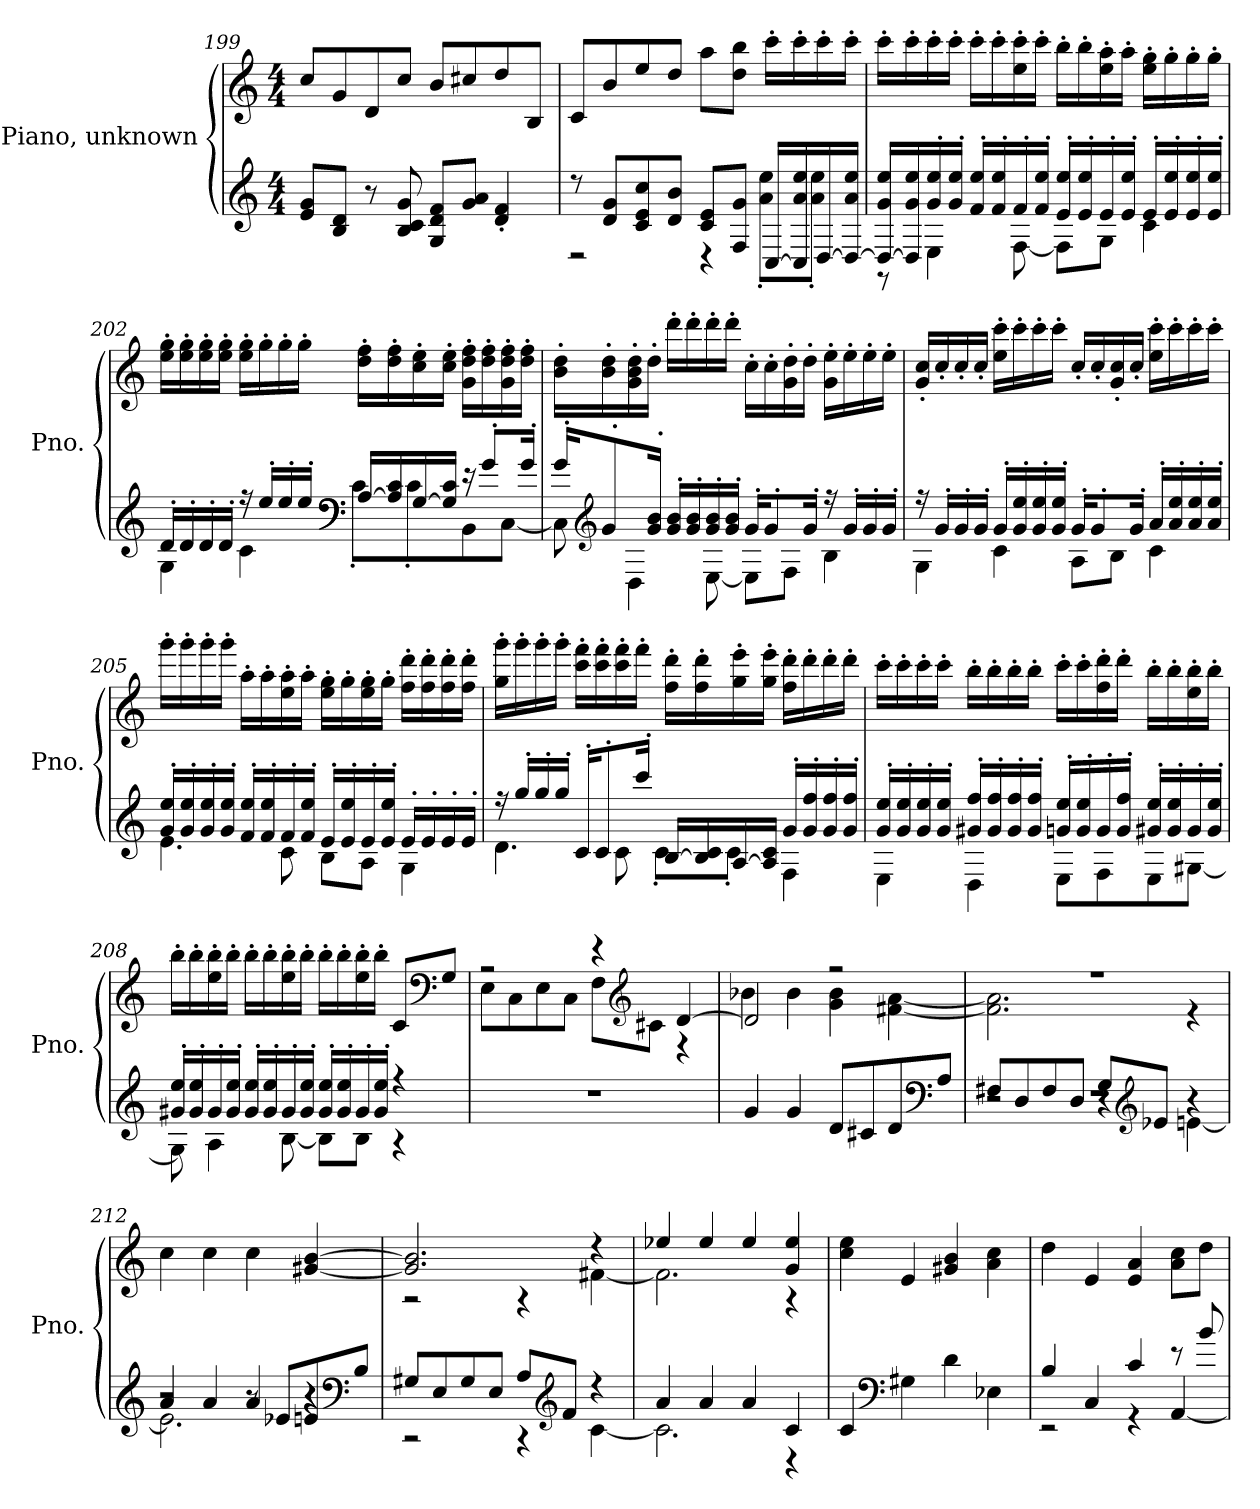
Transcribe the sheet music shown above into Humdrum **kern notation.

**kern	**kern
*part1	*part1
*staff2	*staff1
*I"Piano, unknown	*
*I'Pno.	*
*clefG2	*clefG2
*k[]	*k[]
*M4/4	*M4/4
=199	=199
8e/ 8g/L	8cc/L
8B/ 8d/J	8g/
8r	8d/
8B/ 8c/ 8g/	8cc/J
8G/ 8d/ 8f/L	8b/L
8g/ 8a/J	8cc#X/
4d/' 4f/'	8dd/
.	8B/J
=200	=200
*^	*
8r	2r	8c/L
8d/ 8g/L	.	8b/
8c/ 8e/ 8cc/	.	8ee/
8d/ 8b/J	.	8dd/J
8c/ 8e/L	4r	8aa\L
8F/ 8g/J	.	8dd\ 8bb\J
[16C/LL	8a\' 8ee\'L	16ccc'\LL
16C/] 16a/ 16ee/	.	16ccc'\
[16D/	8a\' 8ee\'J	16ccc'\
16D/_ 16a/ 16ee/JJ	.	16ccc'\JJ
!!LO:LB:g=z
=201	=201	=201
16D/_ 16g/ 16ee/LL	8r	16ccc'\LL
16D/] 16g/ 16ee/	.	16ccc'\
16g/' 16ee/'	4E\	16ccc'\
16g/' 16ee/'JJ	.	16ccc'\JJ
16f/' 16ee/'LL	.	16ccc'\LL
16f/' 16ee/'	.	16ccc'\
16f'/	[8F\	16ee\' 16ccc\'
16f/' 16ee/'JJ	.	16ccc'\JJ
16e/' 16ee/'LL	8F\L]	16bb'\LL
16e/' 16ee/'	.	16bb'\
16e'/	8G\J	16ee\' 16aa\'
16e/' 16ee/'JJ	.	16aa'\JJ
16e'/LL	4c\	16ee\' 16gg\'LL
16e/' 16ee/'	.	16gg'\
16e/' 16ee/'	.	16gg'\
16e/' 16ee/'JJ	.	16gg'\JJ
=202	=202	=202
16d'/LL	4G\	16ee\' 16gg\'LL
16d'/	.	16ee\' 16gg\'
16d'/	.	16ee\' 16gg\'
16d'/JJ	.	16ee\' 16gg\'JJ
16r	4c\	16ee\' 16gg\'LL
16ee'/LL	.	16gg'\
16ee'/	.	16gg'\
16ee'/JJ	.	16gg'\JJ
*clefF4	*	*
[16A/LL	8c'\L	16dd\' 16ff\'LL
16A/] 16c/	.	16dd\' 16ff\'
[16G/	8c'\	16cc\' 16ee\'
16G/] 16c/JJ	.	16cc\' 16ee\'JJ
16r	8BB\	16g\' 16dd\' 16ff\'LL
8g'/L	.	16dd\' 16ff\'
.	[8C\J	16g\' 16dd\' 16ff\'
16g'/Jk	.	16dd\' 16ff\'JJ
!!LO:LB:g=z
=203	=203	=203
16g'/KL	8C\]	16b\' 16dd\'LL
*clefG2	*	*
8g'/	.	16b\' 16dd\'
.	4D\	16g\' 16b\' 16dd\'
16g/' 16b/'Jk	.	16dd'\JJ
16g/' 16b/'LL	.	16ddd'\LL
16g/' 16b/'	.	16ddd'\
16g/' 16b/'	[8E\	16ddd'\
16g/' 16b/'JJ	.	16ddd'\JJ
16g'/KL	8E\L]	16cc'\LL
8g'/	.	16cc'\
.	8F\J	16g\' 16dd\'
16g'/Jk	.	16dd'\JJ
16r	4B\	16g\' 16ee\'LL
16g'/LL	.	16ee'\
16g'/	.	16ee'\
16g'/JJ	.	16ee'\JJ
=204	=204	=204
16r	4G\	16g/' 16cc/'LL
16g'/LL	.	16cc'/
16g'/	.	16cc'/
16g'/JJ	.	16cc'/JJ
16g'/LL	4c\	16ee\' 16ccc\'LL
16g/' 16ee/'	.	16ccc'\
16g/' 16ee/'	.	16ccc'\
16g/' 16ee/'JJ	.	16ccc'\JJ
16g'/KL	8A\L	16cc'/LL
8g'/	.	16cc'/
.	8B\J	16g/' 16cc/'
16g'/Jk	.	16cc'/JJ
16a'/LL	4c\	16ee\' 16ccc\'LL
16a/' 16ee/'	.	16ccc'\
16a/' 16ee/'	.	16ccc'\
16a/' 16ee/'JJ	.	16ccc'\JJ
!!LO:LB:g=z
=205	=205	=205
16g/' 16ee/'LL	4.e\	16ggg'\LL
16g/' 16ee/'	.	16ggg'\
16g/' 16ee/'	.	16ggg'\
16g/' 16ee/'JJ	.	16ggg'\JJ
16f/' 16ee/'LL	.	16aa'\LL
16f/' 16ee/'	.	16aa'\
16f'/	8c\	16ee\' 16aa\'
16f/' 16ee/'JJ	.	16aa'\JJ
16e'/LL	8B\L	16ee\' 16gg\'LL
16e/' 16ee/'	.	16gg'\
16e'/	8A\J	16ee\' 16gg\'
16e/' 16ee/'JJ	.	16gg'\JJ
16e'/LL	4G\	16ff\' 16ddd\'LL
16e'/	.	16ff\' 16ddd\'
16e'/	.	16ff\' 16ddd\'
16e'/JJ	.	16ff\' 16ddd\'JJ
=206	=206	=206
16r	4.d\	16gg\' 16ggg\'LL
16gg'/LL	.	16ggg'\
16gg'/	.	16ggg'\
16gg'/JJ	.	16ggg'\JJ
16c'/KL	.	16ccc\' 16fff\'LL
8c'/	.	16ccc\' 16fff\'
.	8c\	16ccc\' 16fff\'
16ccc'/Jk	.	16fff'\JJ
[16B/LL	8c'\L	16ff\' 16ddd\'LL
16B/] 16c/	.	16ff\' 16ddd\'
[16A/	8c'\J	16gg\' 16eee\'
16A/] 16c/JJ	.	16gg\' 16eee\'JJ
16g'/LL	4F\	16ff\' 16ddd\'LL
16g/' 16ff/'	.	16ddd'\
16g/' 16ff/'	.	16ddd'\
16g/' 16ff/'JJ	.	16ddd'\JJ
!!LO:LB:g=z
=207	=207	=207
16g/' 16ee/'LL	4E\	16ccc'\LL
16g/' 16ee/'	.	16ccc'\
16g/' 16ee/'	.	16ccc'\
16g/' 16ee/'JJ	.	16ccc'\JJ
16g#X/' 16ff/'LL	4D\	16bb'\LL
16g#/' 16ff/'	.	16bb'\
16g#/' 16ff/'	.	16bb'\
16g#/' 16ff/'JJ	.	16bb'\JJ
16gn/' 16ee/'LL	8E\L	16ccc'\LL
16g/' 16ee/'	.	16ccc'\
16g'/	8F\	16ff\' 16ddd\'
16g/' 16ff/'JJ	.	16ddd'\JJ
16g#X/' 16ee/'LL	8E\	16bb'\LL
16g#/' 16ee/'	.	16bb'\
16g#'/	[8G#X\J	16ee\' 16bb\'
16g#/' 16ee/'JJ	.	16bb'\JJ
=208	=208	=208
16g#X/' 16ee/'LL	8G#\]	16bb'\LL
16g#/' 16ee/'	.	16bb'\
16g#'/	4A\	16ee\' 16bb\'
16g#/' 16ee/'JJ	.	16bb'\JJ
16g#/' 16ee/'LL	.	16bb'\LL
16g#/' 16ee/'	.	16bb'\
16g#'/	[8B\	16ee\' 16bb\'
16g#/' 16ee/'JJ	.	16bb'\JJ
16g#/' 16ee/'LL	8B\L]	16bb'\LL
16g#/' 16ee/'	.	16bb'\
16g#'/	8B\J	16ee\' 16bb\'
16g#/' 16ee/'JJ	.	16bb'\JJ
4r	4r	8c/L
*	*	*clefF4
.	.	8G/J
*v	*v	*
!!LO:PB:g=z
=209	=209
*	*^
1r	2r	8E\L
.	.	8C\
.	.	8E\
.	.	8C\J
.	4r	8F\L
*	*clefG2	*
.	.	8c#X\J
.	[4d/	4r
=210	=210	=210
4g/	2d/]	4b-X\
4g/	.	4b-\
8d/L	2r	4g\ 4b-\
8c#X/	.	.
8d/	.	[4f#X\ [4a\
*clefF4	*	*
8A/J	.	.
=211	=211	=211
*^	*	*
*	*^	*	*
1r	2r	8F#X/L	1r	2.f#\] 2.a\]
.	.	8D/	.	.
.	.	8F#/	.	.
.	.	8D/J	.	.
.	4r	8G/L	.	.
*clefG2	*	*	*	*
.	.	8e-X/J	.	.
.	[4en\	4r	.	4r
*	*	*	*v	*v
=212	=212	=212	=212
2r	2.e\]	4a/	4cc\
.	.	4a/	4cc\
4a/	.	8r	4cc\
.	.	8e-X/L	.
4r	4r	8en/	[4g#X/ [4b/
*clefF4	*	*	*
.	.	8B/J	.
*	*v	*v	*
!!LO:LB:g=z
=213	=213	=213
*	*	*^
8G#X/L	2r	2.g#/] 2.b/]	2r
8E/	.	.	.
8G#/	.	.	.
8E/J	.	.	.
8A/L	4r	.	4r
*clefG2	*	*	*
8f/J	.	.	.
4r	[4c\	4r	[4f#X\
=214	=214	=214	=214
4a/	2.c\]	4ee-X/	2.f#\]
4a/	.	4ee-/	.
4a/	.	4ee-/	.
4c/	4r	4g/ 4ee-/	4r
*v	*v	*	*
*	*v	*v
=215	=215
4c/	4cc\ 4ee\
*clefF4	*
4G#X\	4e/
4d\	4g#X/ 4b/
4E-X\	4a\ 4cc\
=216	=216
*^	*
4B/	2r	4dd\
4C/	.	4e/
4c/	4r	4e/ 4a/
8r	[4AA/	8a\ 8cc\L
8b/	.	8dd\J
*v	*v	*
=	=
*-	*-
